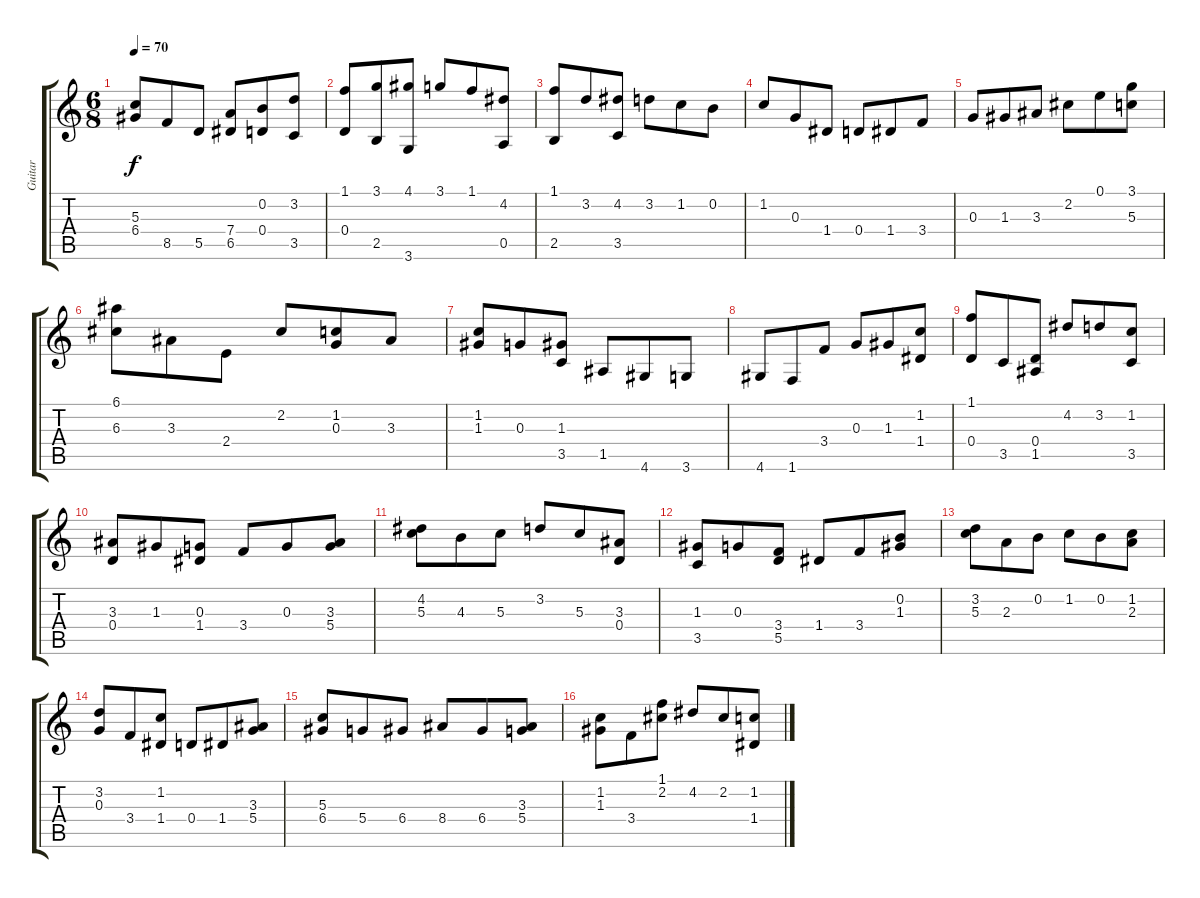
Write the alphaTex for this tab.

\track ("Guitar" "Guitar") {instrument acousticguitarnylon}
\staff {score tabs}
\tuning (E4 B3 G3 D3 A2 E2) {hide}
\ts (6 8)
\tempo 70
\clef g2
\ks c
(5.3 6.4).8{dy f} 8.5.8 5.5.8 (7.4 6.5).8 (0.2 0.4).8 (3.2 3.5).8 |
(1.1 0.4).8 (3.1 2.5).8 (4.1 3.6).8 3.1.8 1.1.8 (4.2 0.5).8 |
(1.1 2.5).8 3.2.8 (4.2 3.5).8 3.2.8 1.2.8 0.2.8 |
1.2.8 0.3.8 1.4.8 0.4.8 1.4.8 3.4.8 |
0.3.8 1.3.8 3.3.8 2.2.8 0.1.8 (3.1 5.3).8 |
(6.1 6.3).8 3.3.8 2.4.8 2.2.8 (1.2 0.3).8 3.3.8 |
(1.2 1.3).8 0.3.8 (1.3 3.5).8 1.5.8 4.6.8 3.6.8 |
4.6.8 1.6.8 3.4.8 0.3.8 1.3.8 (1.2 1.4).8 |
(1.1 0.4).8 3.5.8 (0.4 1.5).8 4.2.8 3.2.8 (1.2 3.5).8 |
(3.3 0.4).8 1.3.8 (0.3 1.4).8 3.4.8 0.3.8 (3.3 5.4).8 |
(4.2 5.3).8 4.3.8 5.3.8 3.2.8 5.3.8 (3.3 0.4).8 |
(1.3 3.5).8 0.3.8 (3.4 5.5).8 1.4.8 3.4.8 (0.2 1.3).8 |
(3.2 5.3).8 2.3.8 0.2.8 1.2.8 0.2.8 (1.2 2.3).8 |
(3.2 0.3).8 3.4.8 (1.2 1.4).8 0.4.8 1.4.8 (3.3 5.4).8 |
(5.3 6.4).8 5.4.8 6.4.8 8.4.8 6.4.8 (3.3 5.4).8 |
(1.2 1.3).8 3.4.8 (1.1 2.2).8 4.2.8 2.2.8 (1.2 1.4).8
